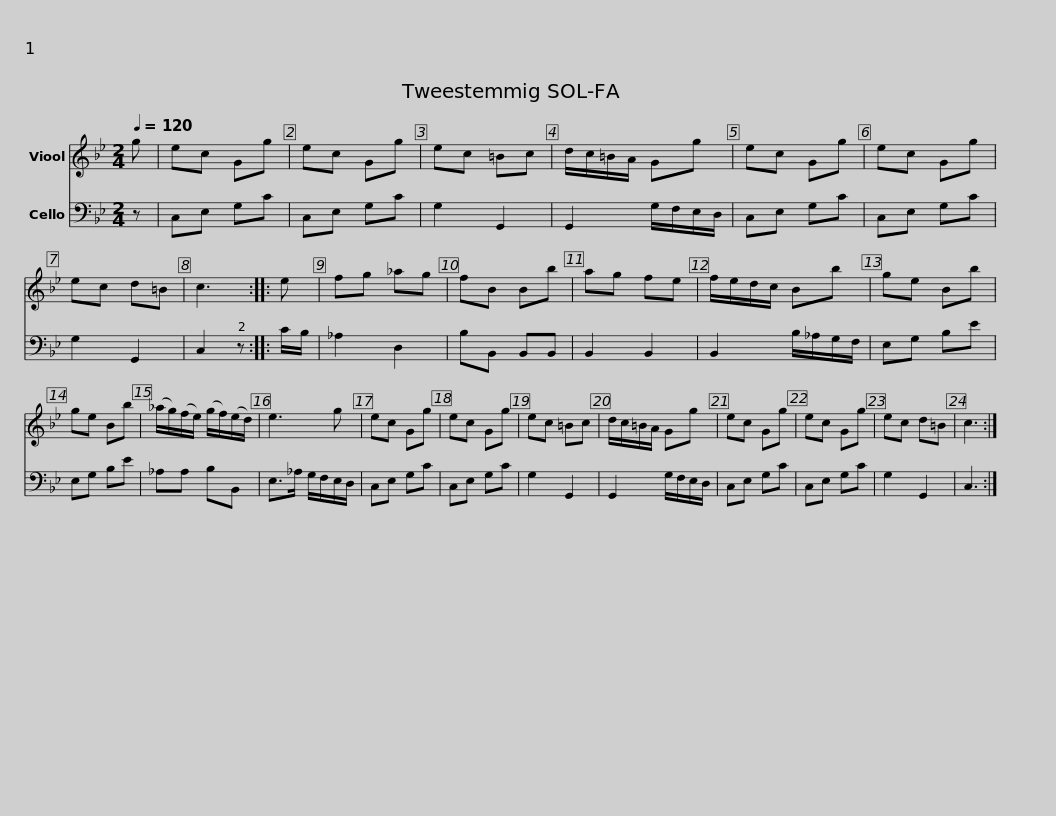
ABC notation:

X:1
%%score 1 2
L:1/8
Q:1/4=120
M:2/4
I:linebreak $
K:Bb
V:1 treble
V:2 bass
V:1
 g | ec Gg | ec Gg | ec =Bc | d/c/=B/A/ Gg | %5
 ec Gg | ec Gg | ec d=B | c3 ::$ e | %10
 fg _ag | fB Bb | ag fe | f/e/d/c/ Bb | ge Bb | %15
 ge Bb | (_a/g/)(f/e/) (g/f/)(e/d/) | e3 g |$ ec Gg | ec Gg | %20
 ec =Bc | d/c/=B/A/ Gg | ec Gg | ec Gg | ec d=B | %25
 c3 :| %26
V:2
 z | C,E, G,C | C,E, G,C | G,2 G,,2 | G,,2 G,/F,/E,/D,/ | %5
 C,E, G,C | C,E, G,C | G,2 G,,2 | C,2 z ::$ C/B,/ | %10
 _A,2 D,2 | B,B,, B,,B,, | B,,2 B,,2 | B,,2 B,/_A,/G,/F,/ | E,G, B,E | %15
 E,G, B,E | _A,A, B,B,, | E,>_A, G,/F,/E,/D,/ |$ C,E, G,C | C,E, G,C | %20
 G,2 G,,2 | G,,2 G,/F,/E,/D,/ | C,E, G,C | C,E, G,C | G,2 G,,2 | %25
 C,3 :| %26
